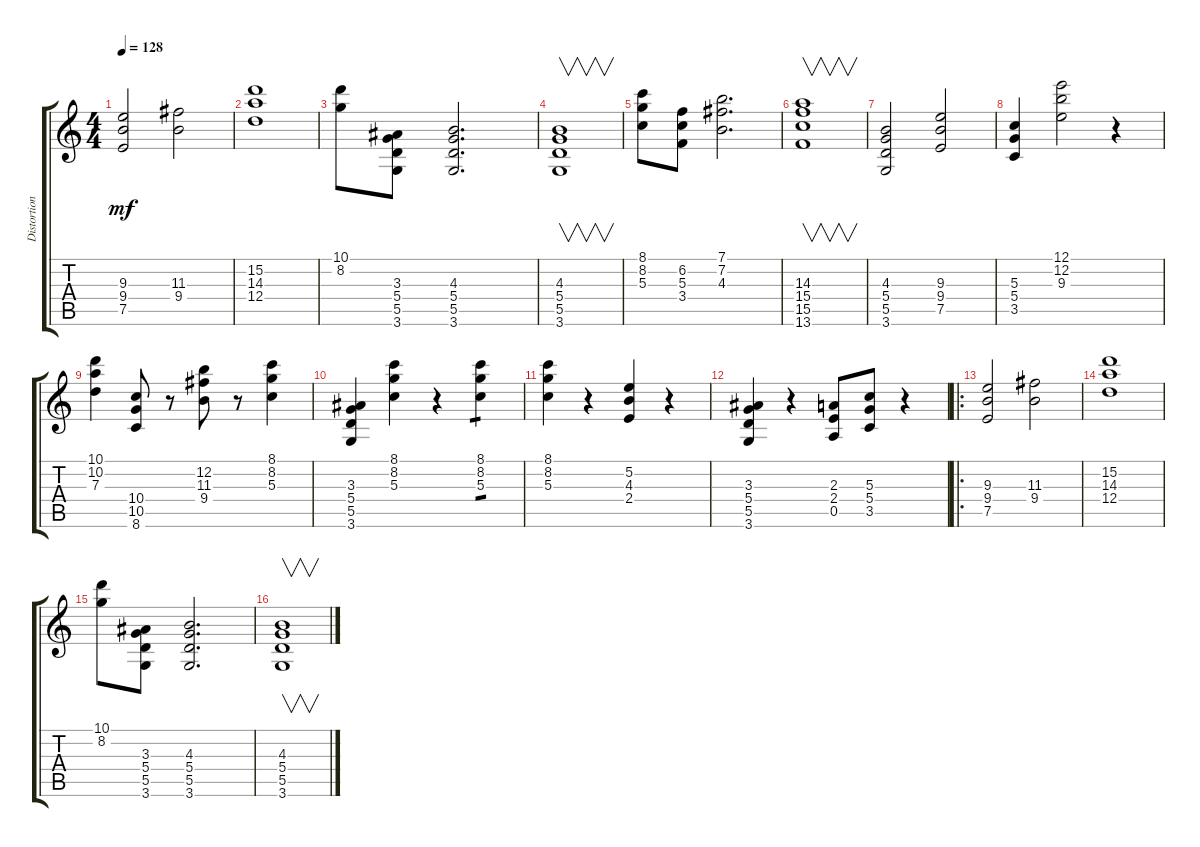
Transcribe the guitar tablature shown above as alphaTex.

\track ("Distortion Guitar" "Distortion") {instrument distortionguitar}
\staff {score tabs}
\tuning (E4 B3 G3 D3 A2 E2) {hide}
\ts (4 4)
\tempo 128
\clef g2
\ks c
(9.3 9.4 7.5).2{dy mf} (11.3 9.4).2 |
(15.2 14.3 12.4).1 |
(10.1 8.2).8 (3.3 5.4 5.5 3.6).8 (4.3 5.4 5.5 3.6).2{d} |
(4.3 5.4 5.5 3.6).1{v} |
(8.1 8.2 5.3).8 (6.2 5.3 3.4).8 (7.1 7.2 4.3).2{d} |
(14.3 15.4 15.5 13.6).1{v} |
(4.3 5.4 5.5 3.6).2 (9.3 9.4 7.5).2 |
(5.3 5.4 3.5).4 (12.1 12.2 9.3).2 r.4 |
(10.1 10.2 7.3).4 (10.4 10.5 8.6).8 r.8 (12.2 11.3 9.4).8 r.8 (8.1 8.2 5.3).4 |
(3.3 5.4 5.5 3.6).4 (8.1 8.2 5.3).4 r.4 (8.1 8.2 5.3).4{tp 1} |
(8.1 8.2 5.3).4 r.4 (5.2 4.3 2.4).4 r.4 |
(3.3 5.4 5.5 3.6).4 r.4 (2.3 2.4 0.5).8 (5.3 5.4 3.5).8 r.4 |
\ro
(9.3 9.4 7.5).2 (11.3 9.4).2 |
(15.2 14.3 12.4).1 |
(10.1 8.2).8 (3.3 5.4 5.5 3.6).8 (4.3 5.4 5.5 3.6).2{d} |
(4.3 5.4 5.5 3.6).1{v}
